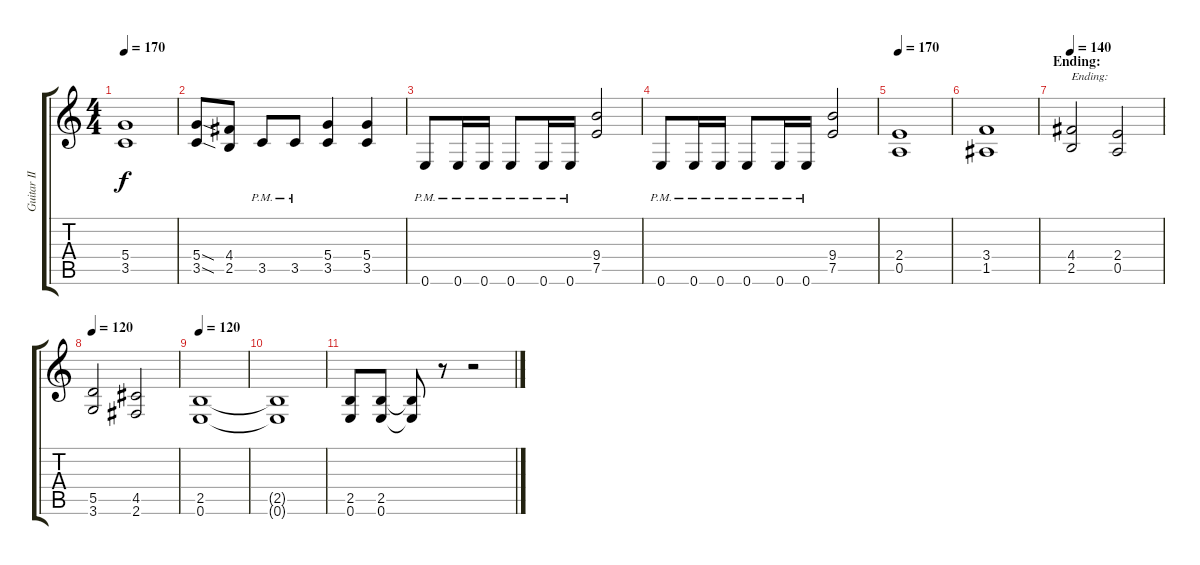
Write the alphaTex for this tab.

\track ("Guitar II" "Guitar II") {instrument distortionguitar}
\staff {score tabs}
\tuning (E4 B3 G3 D3 A2 E2) {hide}
\ts (4 4)
\tempo 170
\clef g2
\ks c
(5.4 3.5).1{dy f} |
(5.4{sod} 3.5{sod}).8 (4.4 2.5).8 3.5{pm}.8 3.5{pm}.8 (5.4 3.5).4 (5.4 3.5).4 |
0.6{pm}.8 0.6{pm}.16 0.6{pm}.16 0.6{pm}.8 0.6{pm}.16 0.6{pm}.16 (9.4 7.5).2 |
0.6{pm}.8 0.6{pm}.16 0.6{pm}.16 0.6{pm}.8 0.6{pm}.16 0.6{pm}.16 (9.4 7.5).2 |
\tempo 170
(2.4 0.5).1 |
(3.4 1.5).1 |
\section ("" "Ending:")
\tempo 140
(4.4 2.5).2{txt "Ending:"} (2.4 0.5).2 |
\tempo 120
(5.5 3.6).2 (4.5 2.6).2 |
\tempo 120
(2.5 0.6).1 |
(2.5{t} 0.6{t}).1 |
(2.5 0.6).8 (2.5 0.6).8 (2.5{t} 0.6{t}).8 r.8 r.2
